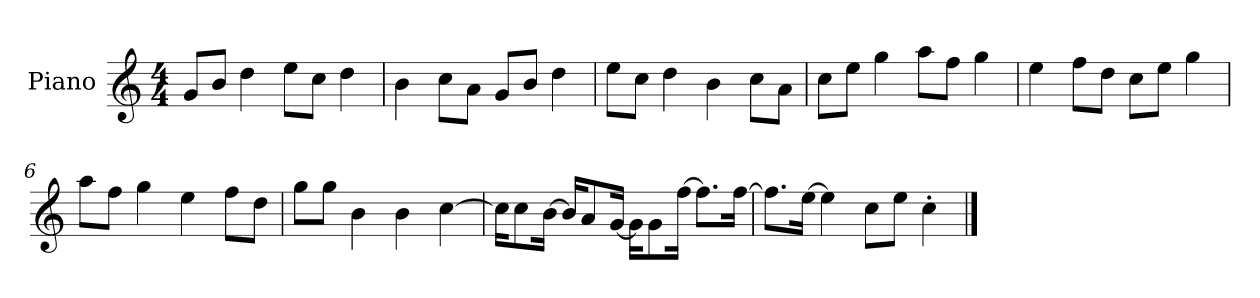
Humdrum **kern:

**kern
*part1
*staff1
*I"Piano
*I'P-no
*clefG2
*k[]
*M4/4
*MM90
=1
8g/L
8b/J
4dd\
8ee\L
8cc\J
4dd\
=2
4b\
8cc\L
8a\J
8g/L
8b/J
4dd\
=3
8ee\L
8cc\J
4dd\
4b\
8cc\L
8a\J
=4
8cc\L
8ee\J
4gg\
8aa\L
8ff\J
4gg\
=5
4ee\
8ff\L
8dd\J
8cc\L
8ee\J
4gg\
=6
8aa\L
8ff\J
4gg\
4ee\
8ff\L
8dd\J
!!LO:LB:g=z
=7
8gg\L
8gg\J
4b\
4b\
[4cc\
=8
16cc\KL]
8cc\
[16b\Jk
16b/KL]
8a/
[16g/Jk
16g\KL]
8g\
[16ff\Jk
8.ff\L]
[16ff\Jk
=9
8.ff\L]
[16ee\Jk
4ee\]
8cc\L
8ee\J
4cc'\
==
*-
